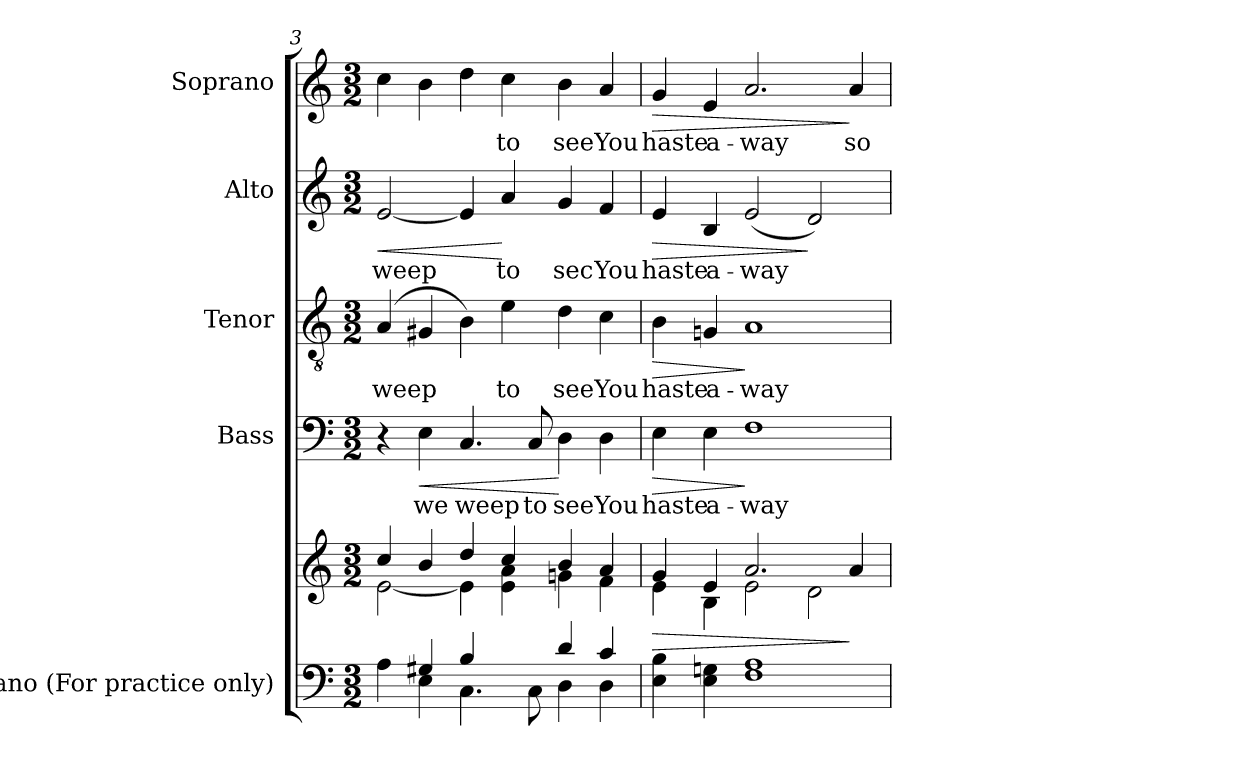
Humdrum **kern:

**kern	**kern	**dynam	**kern	**text	**dynam	**kern	**text	**dynam	**kern	**text	**dynam	**kern	**text	**dynam
*part5	*part5	*part5	*part4	*part4	*part4	*part3	*part3	*part3	*part2	*part2	*part2	*part1	*part1	*part1
*staff6	*staff5	*staff5/6	*staff4	*staff4	*staff4	*staff3	*staff3	*staff3	*staff2	*staff2	*staff2	*staff1	*staff1	*staff1
*I"Piano (For practice only)	*	*	*I"Bass	*	*	*I"Tenor	*	*	*I"Alto	*	*	*I"Soprano	*	*
*I'Pno.	*	*	*I'B.	*	*	*I'T.	*	*	*I'A.	*	*	*I'S.	*	*
*clefF4	*clefG2	*	*clefF4	*	*	*clefGv2	*	*	*clefG2	*	*	*clefG2	*	*
*	*	*	*	*	*	*ITrd7c12	*	*	*	*	*	*	*	*
*k[]	*k[]	*	*k[]	*	*	*k[]	*	*	*k[]	*	*	*k[]	*	*
*C:	*C:	*	*C:	*	*	*C:	*	*	*C:	*	*	*C:	*	*
*M3/2	*M3/2	*	*M3/2	*	*	*M3/2	*	*	*M3/2	*	*	*M3/2	*	*
=3	=3	=3	=3	=3	=3	=3	=3	=3	=3	=3	=3	=3	=3	=3
*^	*^	*	*	*	*	*	*	*	*	*	*	*	*	*
!	!	!	!	!	!	!	!	!	!LO:LY:b:color=#000000	!	!	!	!	!	!	!
!	!	!	!	!	!	!	!	!	!	!	!	!LO:LY:b:color=#000000	!LO:HP:b	!	!	!
4Ai\	4ryy	4cci/	[<2ei\	.	4r	.	.	(4AAi/	weep	.	[<2ei/	weep	<	4cci\	.	.
!	!	!	!	!	!	!LO:LY:b:color=#000000	!LO:HP:b	!	!	!	!	!	!	!	!	!
4G#Xi/	4Ei\	4bi/	.	.	4Ei\	we	<	4GG#Xi/	.	.	.	.	.	4bi\	.	.
!	!	!	!	!	!	!LO:LY:b:color=#000000	!	!	!	!	!	!	!	!	!	!
4Bi/	4.Ci\	4ddi/	4ei\]	.	4.Ci/	weep	.	4BBi\)	.	.	4ei/]	.	.	4ddi\	.	.
!	!	!	!	!	!	!	!	!	!LO:LY:b:color=#000000	!	!	!	!	!	!	!
!	!	!	!	!	!	!	!	!	!	!	!	!LO:LY:b:color=#000000	!	!	!	!
!	!	!	!	!	!	!	!	!	!	!	!	!	!	!	!LO:LY:b:color=#000000	!
4ryy	.	4cci/	4ei\ 4ai	.	.	.	.	4Ei\	to	.	4ai/	to	[	4cci\	to	.
!	!	!	!	!	!	!LO:LY:b:color=#000000	!	!	!	!	!	!	!	!	!	!
.	8Ci\	.	.	.	8Ci/	to	.	.	.	.	.	.	.	.	.	.
!	!	!	!	!	!	!LO:LY:b:color=#000000	!	!	!	!	!	!	!	!	!	!
!	!	!	!	!	!	!	!	!	!LO:LY:b:color=#000000	!	!	!	!	!	!	!
!	!	!	!	!	!	!	!	!	!	!	!	!LO:LY:b:color=#000000	!	!	!	!
!	!	!	!	!	!	!	!	!	!	!	!	!	!	!	!LO:LY:b:color=#000000	!
4di/	4Di\	4bi/	4gni\	.	4Di\	see	[	4Di\	see	.	4gi/	sec	.	4bi\	see	.
!	!	!	!	!	!	!LO:LY:b:color=#000000	!	!	!	!	!	!	!	!	!	!
!	!	!	!	!	!	!	!	!	!LO:LY:b:color=#000000	!	!	!	!	!	!	!
!	!	!	!	!	!	!	!	!	!	!	!	!LO:LY:b:color=#000000	!	!	!	!
!	!	!	!	!	!	!	!	!	!	!	!	!	!	!	!LO:LY:b:color=#000000	!
4ci/	4Di\	4ai/	4fi\	.	4Di\	You	.	4Ci\	You	.	4fi/	You	.	4ai/	You	.
=4	=4	=4	=4	=4	=4	=4	=4	=4	=4	=4	=4	=4	=4	=4	=4	=4
!	!	!	!	!LO:HP:b	!	!	!	!	!	!	!	!	!	!	!	!
*v	*v	*	*	*	*	*	*	*	*	*	*	*	*	*	*	*
*^	*	*	*	*	*	*	*	*	*	*	*	*	*	*	*
!	!	!	!	!	!	!LO:LY:b:color=#000000	!LO:HP:b	!	!	!	!	!	!	!	!	!
*v	*v	*	*	*	*	*	*	*	*	*	*	*	*	*	*	*
*^	*	*	*	*	*	*	*	*	*	*	*	*	*	*	*
!	!	!	!	!	!	!	!	!	!LO:LY:b:color=#000000	!LO:HP:b	!	!	!	!	!	!
*v	*v	*	*	*	*	*	*	*	*	*	*	*	*	*	*	*
*^	*	*	*	*	*	*	*	*	*	*	*	*	*	*	*
!	!	!	!	!	!	!	!	!	!	!	!	!LO:LY:b:color=#000000	!LO:HP:b	!	!	!
*v	*v	*	*	*	*	*	*	*	*	*	*	*	*	*	*	*
*^	*	*	*	*	*	*	*	*	*	*	*	*	*	*	*
!	!	!	!	!	!	!	!	!	!	!	!	!	!	!	!LO:LY:b:color=#000000	!LO:HP:b
*v	*v	*	*	*	*	*	*	*	*	*	*	*	*	*	*	*
4Ei\ 4Bi	4gi/	4ei\	>	4Ei\	haste	>	4BBi\	haste	>	4ei/	haste	>	4gi/	haste	>
!	!	!	!	!	!LO:LY:b:color=#000000	!	!	!	!	!	!	!	!	!	!
!	!	!	!	!	!	!	!	!LO:LY:b:color=#000000	!	!	!	!	!	!	!
!	!	!	!	!	!	!	!	!	!	!	!LO:LY:b:color=#000000	!	!	!	!
!	!	!	!	!	!	!	!	!	!	!	!	!	!	!LO:LY:b:color=#000000	!
4Ei\ 4Gni	4ei/	4Bi\	.	4Ei\	a-	.	4GGni/	a-	.	4Bi/	a-	.	4ei/	a-	.
!	!	!	!	!	!LO:LY:b:color=#000000	!	!	!	!	!	!	!	!	!	!
!	!	!	!	!	!	!	!	!LO:LY:b:color=#000000	!	!	!	!	!	!	!
!	!	!	!	!	!	!	!	!	!	!	!LO:LY:b:color=#000000	!	!	!	!
!	!	!	!	!	!	!	!	!	!	!	!	!	!	!LO:LY:b:color=#000000	!
1Fi 1Ai	2.ai/	2ei\	.	1Fi	-way	]	1AAi	-way	]	(2ei/	-way	.	2.ai/	-way	.
.	.	2di\	.	.	.	.	.	.	.	2di/)	.	]	.	.	.
!	!	!	!	!	!	!	!	!	!	!	!	!	!	!LO:LY:b:color=#000000	!
.	4ai/	.	]	.	.	.	.	.	.	.	.	.	4ai/	so	]
*	*v	*v	*	*	*	*	*	*	*	*	*	*	*	*	*
=	=	=	=	=	=	=	=	=	=	=	=	=	=	=
*-	*-	*-	*-	*-	*-	*-	*-	*-	*-	*-	*-	*-	*-	*-
